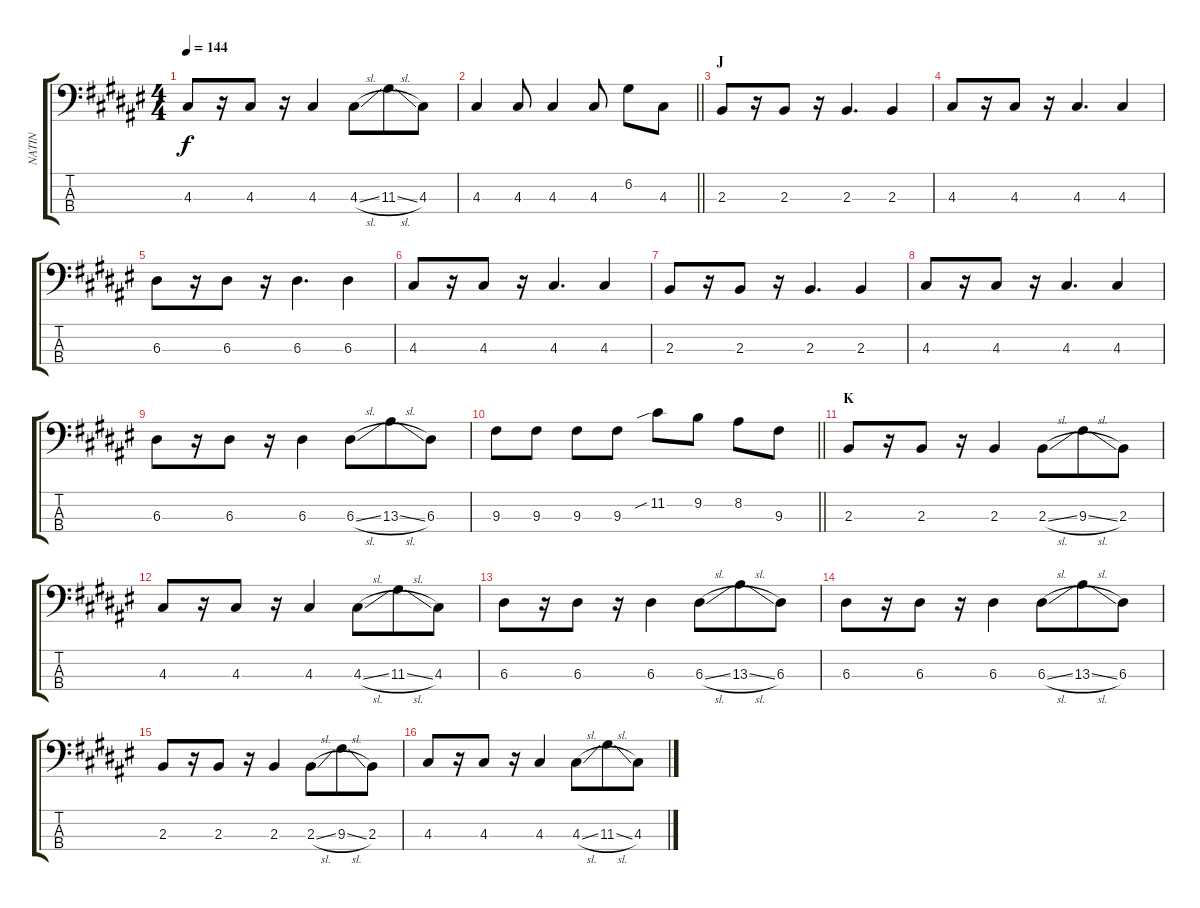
\track ("NATIN" "NATIN") {instrument electricbassfinger}
\staff {score tabs}
\tuning (G2 D2 A1 E1) {hide}
\ts (4 4)
\tempo 144
\clef f4
\ks d#minor
4.3.8{dy f} r.16 4.3.8 r.16 4.3.4 4.3{sl}.8{beam merge} 11.3{sl}.8 4.3.8 |
\barLineRight lightlight
4.3.4 4.3.8 4.3.4 4.3.8 6.2.8 4.3.8 |
\section ("" "J")
2.3.8 r.16 2.3.8 r.16 2.3.4{d} 2.3.4 |
4.3.8 r.16 4.3.8 r.16 4.3.4{d} 4.3.4 |
6.3.8 r.16 6.3.8 r.16 6.3.4{d} 6.3.4 |
4.3.8 r.16 4.3.8 r.16 4.3.4{d} 4.3.4 |
2.3.8 r.16 2.3.8 r.16 2.3.4{d} 2.3.4 |
4.3.8 r.16 4.3.8 r.16 4.3.4{d} 4.3.4 |
6.3.8 r.16 6.3.8 r.16 6.3.4 6.3{sl}.8{beam merge} 13.3{sl}.8 6.3.8 |
\barLineRight lightlight
9.3.8 9.3.8 9.3.8 9.3.8 11.2{sib}.8 9.2.8 8.2.8 9.3.8 |
\section ("" "K")
2.3.8 r.16 2.3.8 r.16 2.3.4 2.3{sl}.8{beam merge} 9.3{sl}.8 2.3.8 |
4.3.8 r.16 4.3.8 r.16 4.3.4 4.3{sl}.8{beam merge} 11.3{sl}.8 4.3.8 |
6.3.8 r.16 6.3.8 r.16 6.3.4 6.3{sl}.8{beam merge} 13.3{sl}.8 6.3.8 |
6.3.8 r.16 6.3.8 r.16 6.3.4 6.3{sl}.8{beam merge} 13.3{sl}.8 6.3.8 |
2.3.8 r.16 2.3.8 r.16 2.3.4 2.3{sl}.8{beam merge} 9.3{sl}.8 2.3.8 |
4.3.8 r.16 4.3.8 r.16 4.3.4 4.3{sl}.8{beam merge} 11.3{sl}.8 4.3.8
